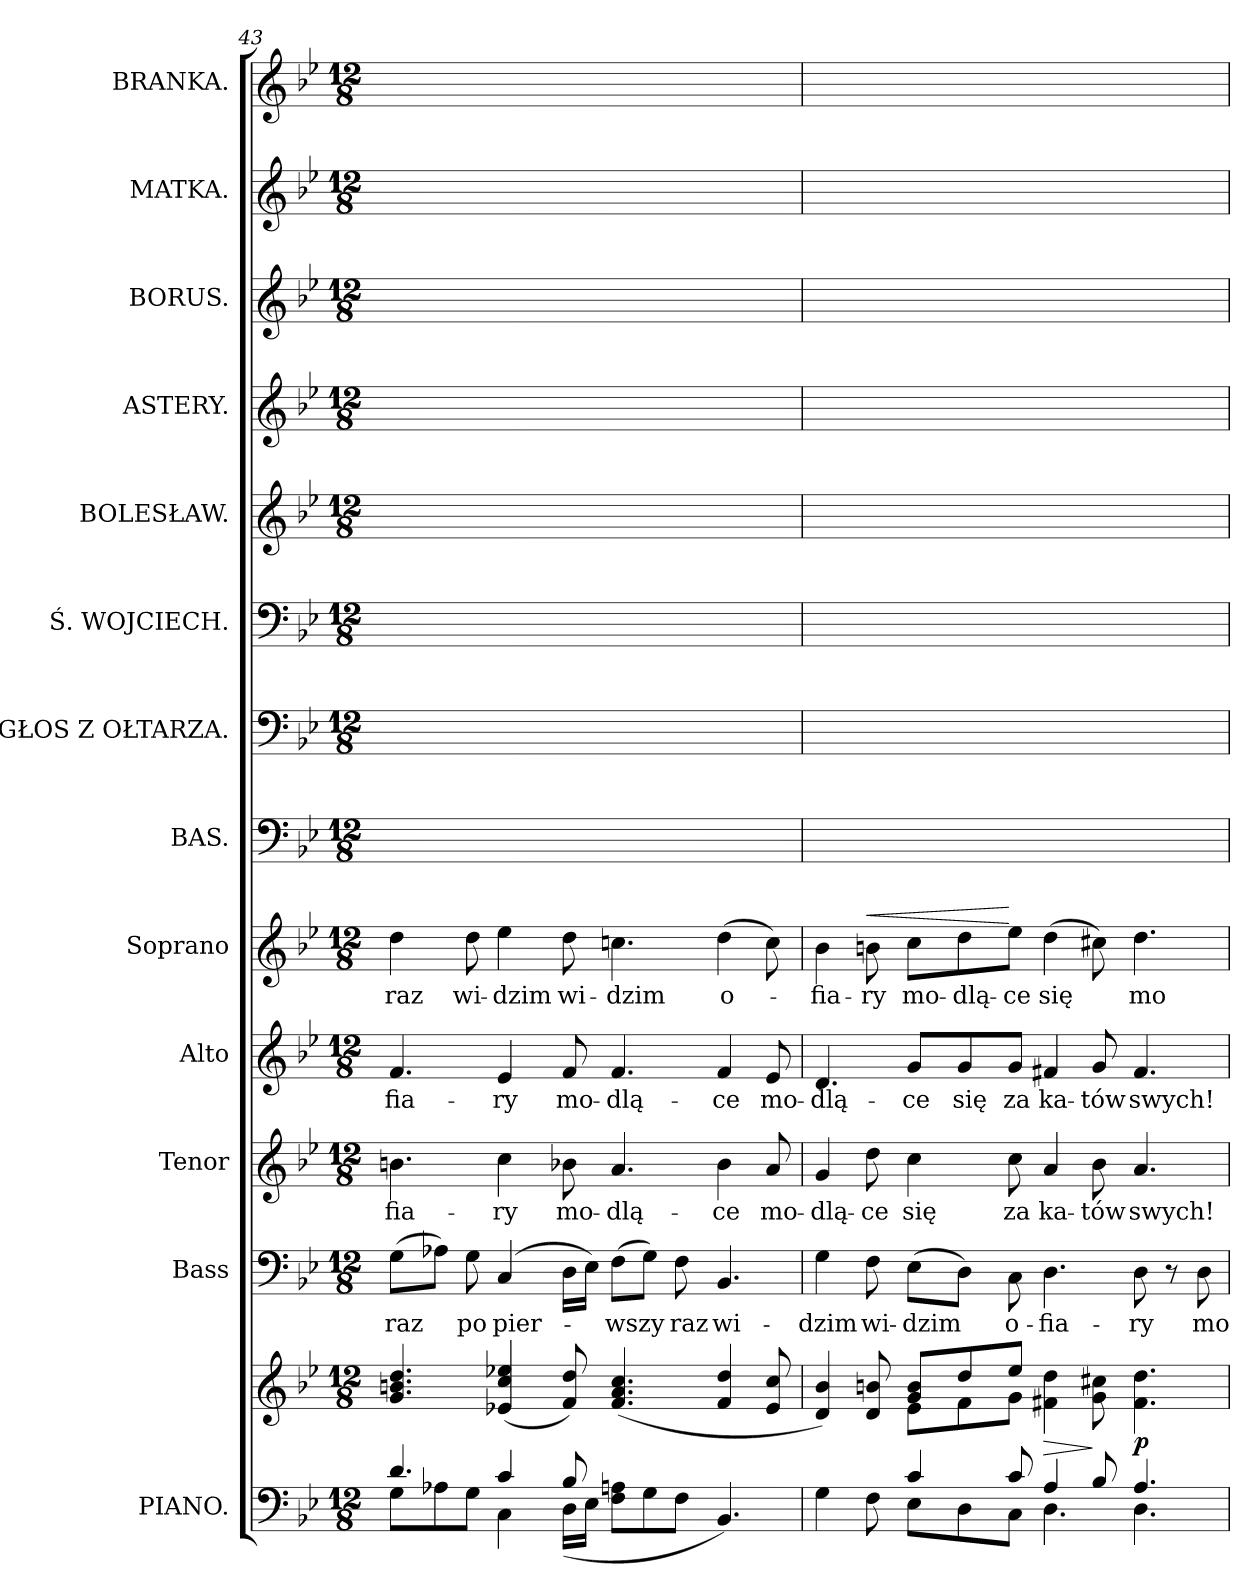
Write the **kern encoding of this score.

**kern	**kern	**dynam	**kern	**text	**kern	**text	**kern	**text	**kern	**text	**dynam	**kern	**kern	**kern	**kern	**kern	**kern	**kern	**kern
*part13	*part13	*part13	*part12	*part12	*part11	*part11	*part10	*part10	*part9	*part9	*part9	*part8	*part7	*part6	*part5	*part4	*part3	*part2	*part1
*staff14	*staff13	*staff13/14	*staff12	*staff12	*staff11	*staff11	*staff10	*staff10	*staff9	*staff9	*staff9	*staff8	*staff7	*staff6	*staff5	*staff4	*staff3	*staff2	*staff1
*I"PIANO.	*	*	*I"Bass	*	*I"Tenor	*	*I"Alto	*	*I"Soprano	*	*	*I"BAS.	*I"GŁOS Z OŁTARZA.	*I"Ś. WOJCIECH.	*I"BOLESŁAW.	*I"ASTERY.	*I"BORUS.	*I"MATKA.	*I"BRANKA.
*I'Pno	*	*	*I'B	*	*I'T	*	*I'A	*	*I'S	*	*	*I'Bas.	*I'Gł	*I'Ś. W.	*I'Bol	*I'As	*I'Bo	*I'M	*I'Br
*clefF4	*clefG2	*	*clefF4	*	*clefG2	*	*clefG2	*	*clefG2	*	*	*clefF4	*clefF4	*clefF4	*clefG2	*clefG2	*clefG2	*clefG2	*clefG2
*	*	*	*	*	*ITrd8c12	*	*	*	*	*	*	*	*	*	*ITrd8c12	*	*ITrd8c12	*	*
*k[b-e-]	*k[b-e-]	*	*k[b-e-]	*	*k[b-e-]	*	*k[b-e-]	*	*k[b-e-]	*	*	*k[b-e-]	*k[b-e-]	*k[b-e-]	*k[b-e-]	*k[b-e-]	*k[b-e-]	*k[b-e-]	*k[b-e-]
*M12/8	*M12/8	*	*M12/8	*	*M12/8	*	*M12/8	*	*M12/8	*	*	*M12/8	*M12/8	*M12/8	*M12/8	*M12/8	*M12/8	*M12/8	*M12/8
=43	=43	=43	=43	=43	=43	=43	=43	=43	=43	=43	=43	=43	=43	=43	=43	=43	=43	=43	=43
*^	*	*	*	*	*	*	*	*	*	*	*	*	*	*	*	*	*	*	*
4.d/	8G\L	4.g/ 4.bn/ 4.dd/	.	(8G\L	raz	4.Bn\	-fia-	4.f/	-fia-	4dd\	raz	.	1.ryy	1.ryy	1.ryy	1.ryy	1.ryy	1.ryy	1.ryy	1.ryy
.	8A-X\	.	.	8A-X\J)	.	.	.	.	.	.	.	.	.	.	.	.	.	.	.	.
.	8G\J	.	.	8G\	po	.	.	.	.	8dd\	wi-	.	.	.	.	.	.	.	.	.
4c/	4C\	(>4e-X/ 4cc/ 4ee-X/	.	(4C/	pier-	4c\	-ry	4e-/	-ry	4ee-\	-dzim	.	.	.	.	.	.	.	.	.
8B-/	(16D\LL	8f/ 8dd/)	.	16D\LL	.	8B-X\	mo-	8f/	mo-	8dd\	wi-	.	.	.	.	.	.	.	.	.
.	16E-\JJ	.	.	16E-\JJ)	.	.	.	.	.	.	.	.	.	.	.	.	.	.	.	.
8F\ 8An\L	2.ryy	(>4.f/ 4.a/ 4.cc/	.	(8F\L	-wszy	4.A/	-dlą-	4.f/	-dlą-	4.ccn\	-dzim	.	.	.	.	.	.	.	.	.
8G\	.	.	.	8G\J)	.	.	.	.	.	.	.	.	.	.	.	.	.	.	.	.
8F\J	.	.	.	8F\	raz	.	.	.	.	.	.	.	.	.	.	.	.	.	.	.
4.BB-/)	.	4f/ 4dd/	.	4.BB-/	wi-	4B-\	-ce	4f/	-ce	(4dd\	o-	.	.	.	.	.	.	.	.	.
.	.	8e-/ 8cc/	.	.	.	8A/	mo-	8e-/	mo-	8cc\)	.	.	.	.	.	.	.	.	.	.
=44	=44	=44	=44	=44	=44	=44	=44	=44	=44	=44	=44	=44	=44	=44	=44	=44	=44	=44	=44	=44
*	*	*^	*	*	*	*	*	*	*	*	*	*	*	*	*	*	*	*	*	*
4.ryy	4G\	4d/ 4b-/)	4ryy	.	4G\	-dzim	4G/	-dlą-	4.d/	-dlą-	4b-\	-fia-	.	1.ryy	1.ryy	1.ryy	1.ryy	1.ryy	1.ryy	1.ryy	1.ryy
!	!	!	!	!	!	!	!	!	!	!	!	!	!LO:HP:a	!	!	!	!	!	!	!	!
.	8F\	8d/ 8bn/	8ryy	.	8F\	wi-	8d\	-ce	.	.	8bn\	-ry	<	.	.	.	.	.	.	.	.
4c/	8E-\L	8g/ 8b/L	8e-\L	.	(8E-\L	-dzim	4c\	się	8g/L	-ce	8cc\L	mo-	.	.	.	.	.	.	.	.	.
.	8D\	8dd/	8f\	.	8D\J)	.	.	.	8g/	się	8dd\	-dlą-	.	.	.	.	.	.	.	.	.
8c/	8C\J	8ee-/J	8g\J	.	8C\	o-	8c\	za	8g/J	za	8ee-\J	-ce	[	.	.	.	.	.	.	.	.
4A/	4.D\	4f#X\ 4dd\	4ryy	>	4.D\	-fia-	4A/	ka-	4f#X/	ka-	(4dd\	się	.	.	.	.	.	.	.	.	.
8B-/	.	8g\ 8cc#X\	8ryy	]	.	.	8B-\	-tów	8g/	-tów	8cc#X\)	.	.	.	.	.	.	.	.	.	.
4.A/	4.D\	4.f#\ 4.dd\	4.ryy	p	8D\	-ry	4.A/	swych!	4.f#/	swych!	4.dd\	mo-	.	.	.	.	.	.	.	.	.
.	.	.	.	.	8r	.	.	.	.	.	.	.	.	.	.	.	.	.	.	.	.
.	.	.	.	.	8D\	mo-	.	.	.	.	.	.	.	.	.	.	.	.	.	.	.
*v	*v	*	*	*	*	*	*	*	*	*	*	*	*	*	*	*	*	*	*	*	*
*	*v	*v	*	*	*	*	*	*	*	*	*	*	*	*	*	*	*	*	*	*
=	=	=	=	=	=	=	=	=	=	=	=	=	=	=	=	=	=	=	=
*-	*-	*-	*-	*-	*-	*-	*-	*-	*-	*-	*-	*-	*-	*-	*-	*-	*-	*-	*-
